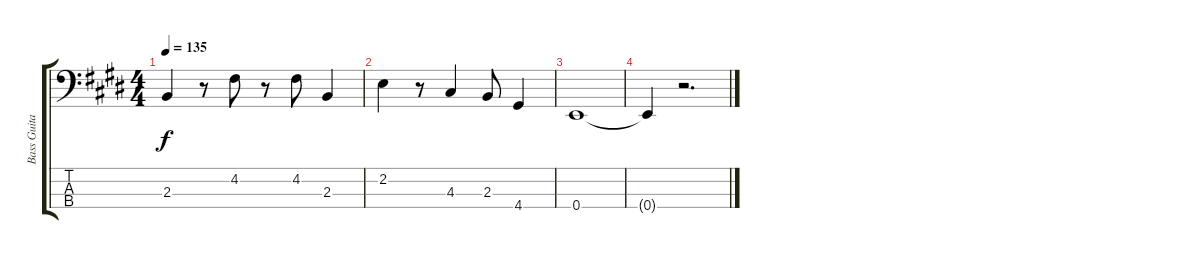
\track ("Bass Guitar" "Bass Guita") {instrument slapbass2}
\staff {score tabs}
\tuning (G2 D2 A1 E1) {hide}
\ts (4 4)
\tempo 135
\clef f4
\ks e
2.3.4{dy f} r.8 4.2.8 r.8 4.2.8 2.3.4 |
2.2.4 r.8 4.3.4 2.3.8 4.4.4 |
0.4.1 |
0.4{t}.4 r.2{d}
